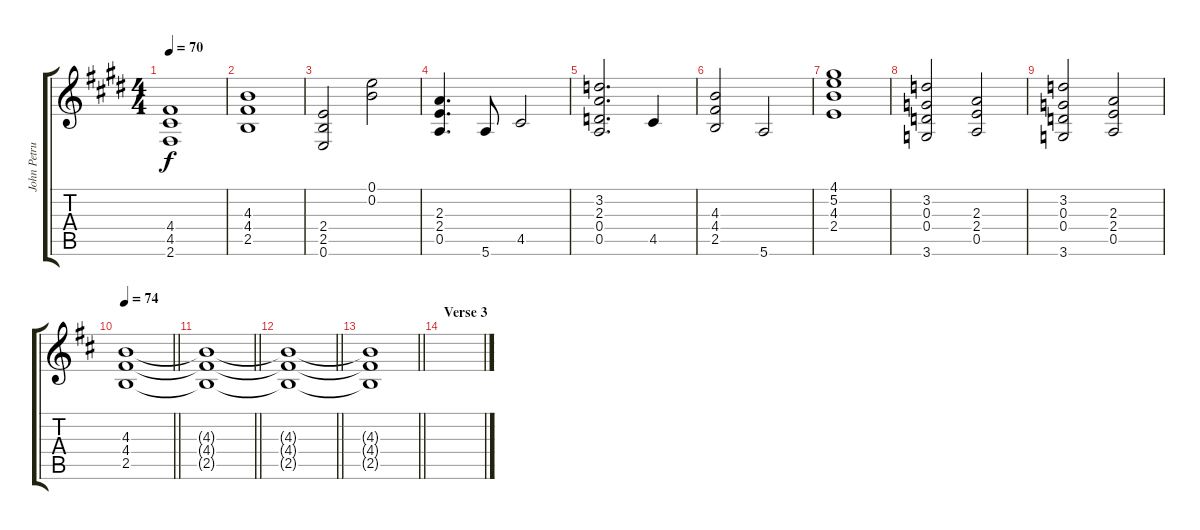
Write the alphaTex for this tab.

\track ("John Petrucci" "John Petru") {instrument distortionguitar}
\staff {score tabs}
\tuning (E4 B3 G3 D3 A2 E2) {hide}
\ts (4 4)
\tempo 70
\clef g2
\ks e
(4.4 4.5 2.6).1{dy f} |
(4.3 4.4 2.5).1 |
(2.4 2.5 0.6).2 (0.1 0.2).2 |
(2.3 2.4 0.5).4{d} 5.6.8 4.5.2 |
(3.2 2.3 0.4 0.5).2{d} 4.5.4 |
(4.3 4.4 2.5).2 5.6.2 |
(4.1 5.2 4.3 2.4).1 |
(3.2 0.3 0.4 3.6).2 (2.3 2.4 0.5).2 |
(3.2 0.3 0.4 3.6).2 (2.3 2.4 0.5).2 |
\tempo 74
\barLineRight lightlight
\ks bminor
(4.3 4.4 2.5).1 |
\barLineRight lightlight
(4.3{t} 4.4{t} 2.5{t}).1 |
\barLineRight lightlight
(4.3{t} 4.4{t} 2.5{t}).1 |
\barLineRight lightlight
(4.3{t} 4.4{t} 2.5{t}).1 |
\section ("" "Verse 3")
